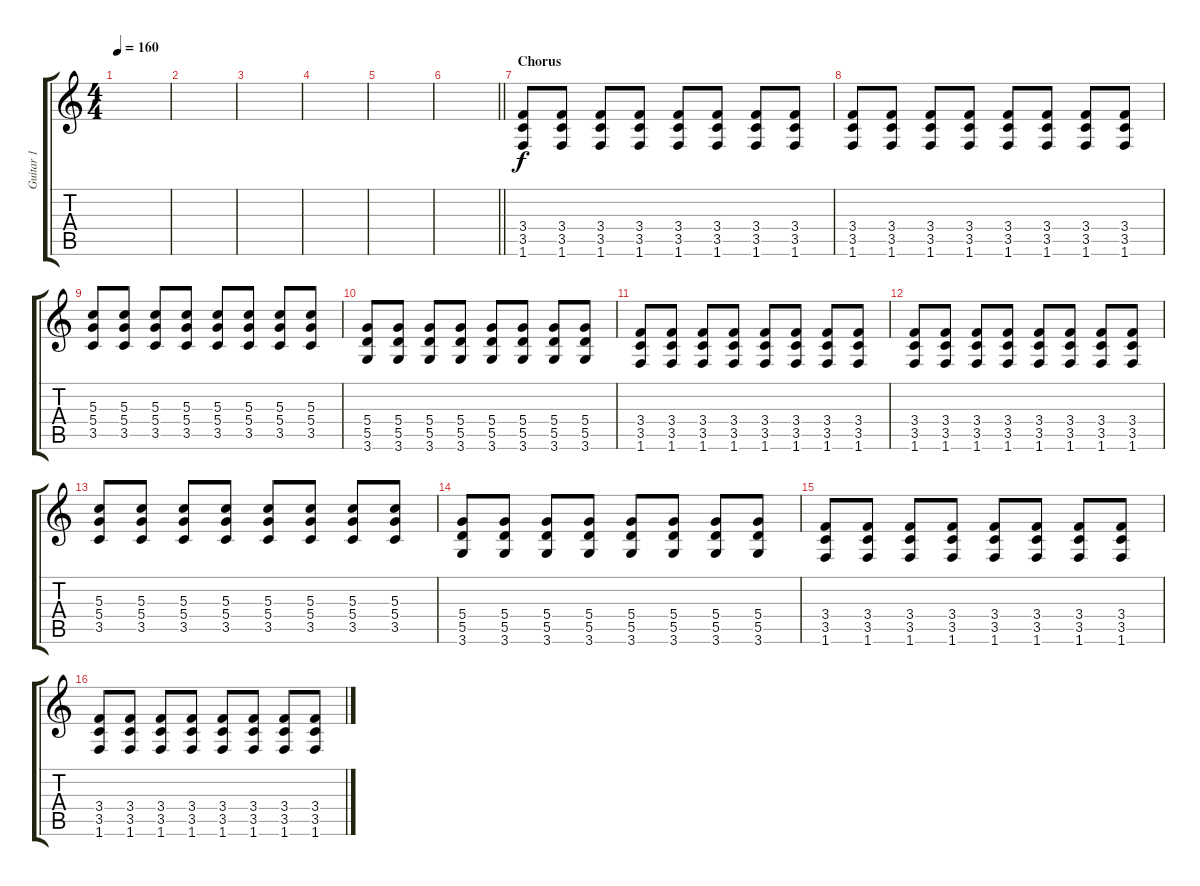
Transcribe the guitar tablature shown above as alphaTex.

\track ("Guitar 1" "Guitar 1") {instrument distortionguitar}
\staff {score tabs}
\tuning (E4 B3 G3 D3 A2 E2) {hide}
\ts (4 4)
\tempo 160
\clef g2
\ks c
|
|
|
|
|
\barLineRight lightlight
|
\section ("" "Chorus")
(3.4 3.5 1.6).8{volume 9} (3.4 3.5 1.6).8 (3.4 3.5 1.6).8 (3.4 3.5 1.6).8 (3.4 3.5 1.6).8 (3.4 3.5 1.6).8 (3.4 3.5 1.6).8 (3.4 3.5 1.6).8 |
(3.4 3.5 1.6).8 (3.4 3.5 1.6).8 (3.4 3.5 1.6).8 (3.4 3.5 1.6).8 (3.4 3.5 1.6).8 (3.4 3.5 1.6).8 (3.4 3.5 1.6).8 (3.4 3.5 1.6).8 |
(5.3 5.4 3.5).8 (5.3 5.4 3.5).8 (5.3 5.4 3.5).8 (5.3 5.4 3.5).8 (5.3 5.4 3.5).8 (5.3 5.4 3.5).8 (5.3 5.4 3.5).8 (5.3 5.4 3.5).8 |
(5.4 5.5 3.6).8 (5.4 5.5 3.6).8 (5.4 5.5 3.6).8 (5.4 5.5 3.6).8 (5.4 5.5 3.6).8 (5.4 5.5 3.6).8 (5.4 5.5 3.6).8 (5.4 5.5 3.6).8 |
(3.4 3.5 1.6).8 (3.4 3.5 1.6).8 (3.4 3.5 1.6).8 (3.4 3.5 1.6).8 (3.4 3.5 1.6).8 (3.4 3.5 1.6).8 (3.4 3.5 1.6).8 (3.4 3.5 1.6).8 |
(3.4 3.5 1.6).8 (3.4 3.5 1.6).8 (3.4 3.5 1.6).8 (3.4 3.5 1.6).8 (3.4 3.5 1.6).8 (3.4 3.5 1.6).8 (3.4 3.5 1.6).8 (3.4 3.5 1.6).8 |
(5.3 5.4 3.5).8 (5.3 5.4 3.5).8 (5.3 5.4 3.5).8 (5.3 5.4 3.5).8 (5.3 5.4 3.5).8 (5.3 5.4 3.5).8 (5.3 5.4 3.5).8 (5.3 5.4 3.5).8 |
(5.4 5.5 3.6).8 (5.4 5.5 3.6).8 (5.4 5.5 3.6).8 (5.4 5.5 3.6).8 (5.4 5.5 3.6).8 (5.4 5.5 3.6).8 (5.4 5.5 3.6).8 (5.4 5.5 3.6).8 |
(3.4 3.5 1.6).8 (3.4 3.5 1.6).8 (3.4 3.5 1.6).8 (3.4 3.5 1.6).8 (3.4 3.5 1.6).8 (3.4 3.5 1.6).8 (3.4 3.5 1.6).8 (3.4 3.5 1.6).8 |
(3.4 3.5 1.6).8 (3.4 3.5 1.6).8 (3.4 3.5 1.6).8 (3.4 3.5 1.6).8 (3.4 3.5 1.6).8 (3.4 3.5 1.6).8 (3.4 3.5 1.6).8 (3.4 3.5 1.6).8
